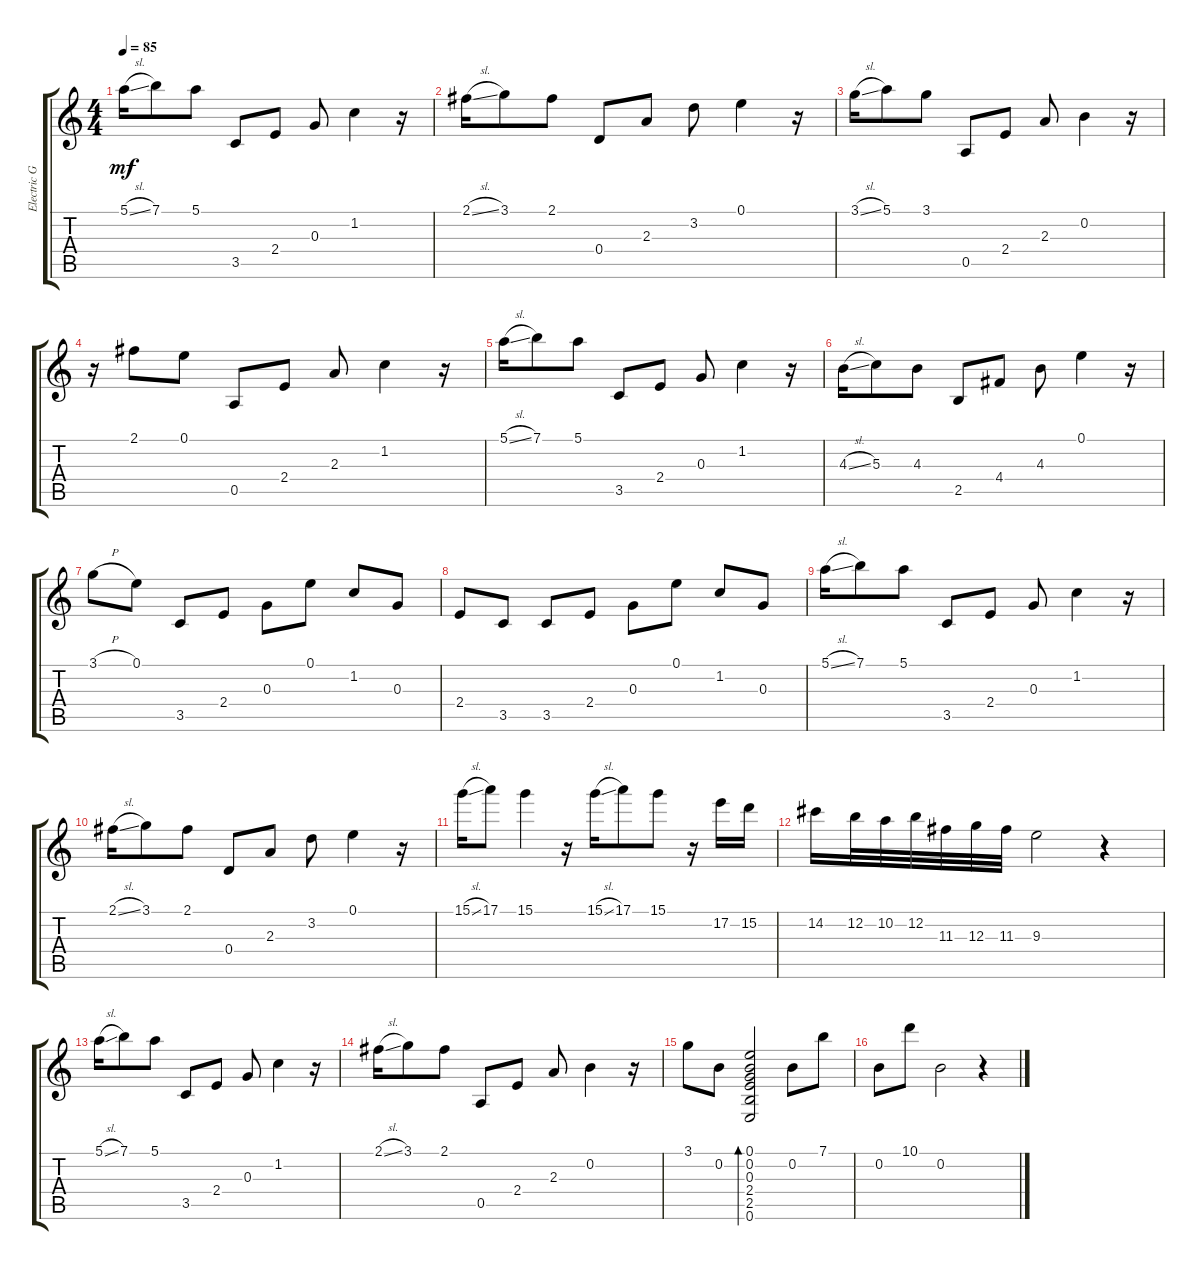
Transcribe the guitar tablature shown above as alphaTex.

\track ("Electric Guitar" "Electric G") {instrument electricguitarclean}
\staff {score tabs}
\tuning (E4 B3 G3 D3 A2 E2) {hide}
\ts (4 4)
\tempo 85
\clef g2
\ks c
5.1{sl}.16{dy mf instrument electricguitarclean} 7.1.8 5.1.8 3.5.8 2.4.8 0.3.8 1.2.4 r.16 |
2.1{sl}.16 3.1.8 2.1.8 0.4.8 2.3.8 3.2.8 0.1.4 r.16 |
3.1{sl}.16 5.1.8 3.1.8 0.5.8 2.4.8 2.3.8 0.2.4 r.16 |
r.16 2.1.8 0.1.8 0.5.8 2.4.8 2.3.8 1.2.4 r.16 |
5.1{sl}.16 7.1.8 5.1.8 3.5.8 2.4.8 0.3.8 1.2.4 r.16 |
4.3{sl}.16 5.3.8 4.3.8 2.5.8 4.4.8 4.3.8 0.1.4 r.16 |
3.1{h}.8 0.1.8 3.5.8 2.4.8 0.3.8 0.1.8 1.2.8 0.3.8 |
2.4.8 3.5.8 3.5.8 2.4.8 0.3.8 0.1.8 1.2.8 0.3.8 |
5.1{sl}.16 7.1.8 5.1.8 3.5.8 2.4.8 0.3.8 1.2.4 r.16 |
2.1{sl}.16 3.1.8 2.1.8 0.4.8 2.3.8 3.2.8 0.1.4 r.16 |
15.1{sl}.16 17.1.8 15.1.4 r.16 15.1{sl}.16 17.1.8 15.1.8 r.16 17.2.16 15.2.16 |
14.2.16 12.2.32 10.2.32 12.2.32 11.3.32 12.3.32 11.3.32 9.3.2 r.4 |
5.1{sl}.16 7.1.8 5.1.8 3.5.8 2.4.8 0.3.8 1.2.4 r.16 |
2.1{sl}.16 3.1.8 2.1.8 0.5.8 2.4.8 2.3.8 0.2.4 r.16 |
3.1.8 0.2.8 (0.1 0.2 0.3 2.4 2.5 0.6).2{bd 60} 0.2.8 7.1.8 |
0.2.8 10.1.8 0.2.2 r.4
